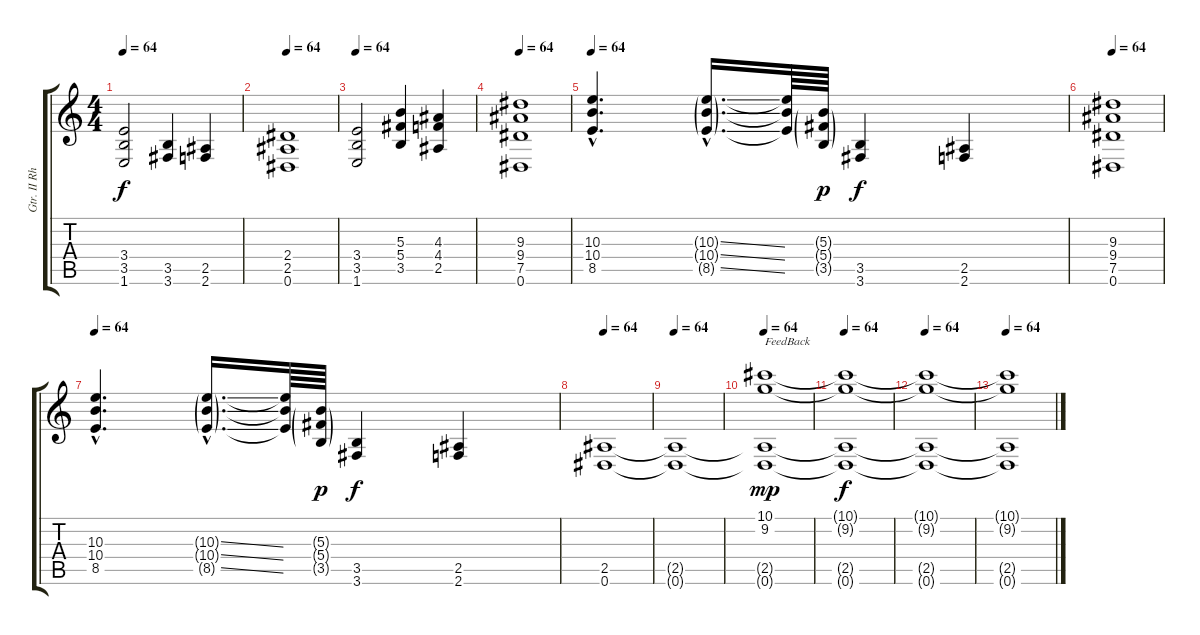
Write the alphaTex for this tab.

\track ("Gtr. II Rhytm" "Gtr. II Rh") {instrument overdrivenguitar}
\staff {score tabs}
\tuning (Eb4 Bb3 Gb3 Db3 Ab2 Eb2) {hide}
\ts (4 4)
\tempo 64
\clef g2
\ks c
(3.4 3.5 1.6).2{dy f} (3.5 3.6).4 (2.5 2.6).4 |
\tempo 64
(2.4 2.5 0.6).1 |
\tempo 64
(3.4 3.5 1.6).2 (5.3 5.4 3.5).4 (4.3 4.4 2.5).4 |
\tempo 64
(9.3 9.4 7.5 0.6).1 |
\tempo 64
(10.3{hac} 10.4{hac} 8.5{hac}).4{d} (10.3{ss g hac} 10.4{ss g hac} 8.5{ss g hac}).16{d} (10.3{t} 10.4{t} 8.5{t}).64 (5.3{g} 5.4{g} 3.5{g}).64{dy p} (3.5 3.6).4{dy f} (2.5 2.6).4 |
\tempo 64
(9.3 9.4 7.5 0.6).1 |
\tempo 64
(10.3{hac} 10.4{hac} 8.5{hac}).4{d} (10.3{ss g hac} 10.4{ss g hac} 8.5{ss g hac}).16{d} (10.3{t} 10.4{t} 8.5{t}).64 (5.3{g} 5.4{g} 3.5{g}).64{dy p} (3.5 3.6).4{dy f} (2.5 2.6).4 |
\tempo 64
(2.5 0.6).1 |
\tempo 64
(2.5{t} 0.6{t}).1 |
\tempo 64
(10.1 9.2 2.5{t} 0.6{t}).1{txt "FeedBack" dy mp} |
\tempo 64
(10.1{t} 9.2{t} 2.5{t} 0.6{t}).1{dy f} |
\tempo 64
(10.1{t} 9.2{t} 2.5{t} 0.6{t}).1 |
\tempo 64
(10.1{t} 9.2{t} 2.5{t} 0.6{t}).1
